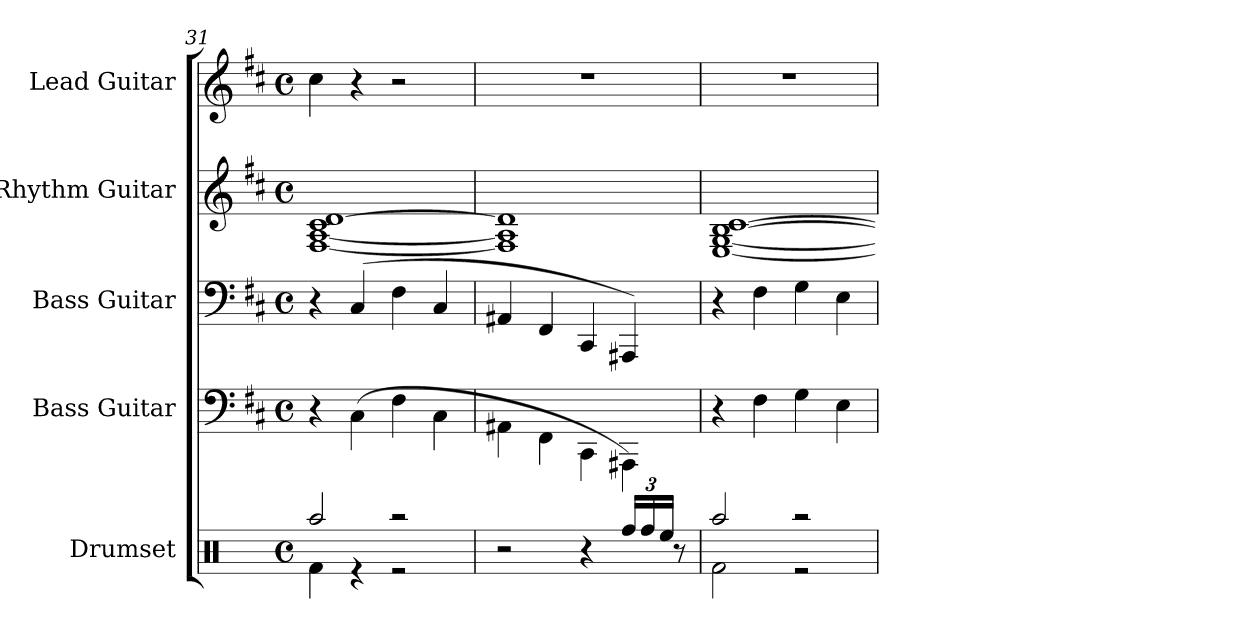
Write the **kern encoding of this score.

**kern	**kern	**kern	**kern	**kern
*part5	*part4	*part3	*part2	*part1
*staff5	*staff4	*staff3	*staff2	*staff1
*I"Drumset	*I"Bass Guitar	*I"Bass Guitar	*I"Rhythm Guitar	*I"Lead Guitar
*I'Drs.	*I'Bass	*I'Bass	*I'Rt.	*I'Ld.
!!LO:LB:g=z
*clefX	*	*clefF4	*clefG2	*clefG2
*k[]	*k[f#c#]	*k[f#c#]	*k[f#c#]	*k[f#c#]
*M4/4	*M4/4	*M4/4	*M4/4	*M4/4
*met(c)	*met(c)	*met(c)	*met(c)	*met(c)
=31	=31	=31	=31	=31
*^	*	*	*	*
2Raa/	4Rf\	4r	4r	[1F# [1A 1c# [1d	4cc#\
.	4r	(4C#\	(4C#/	.	4r
2r	2r	4F#\	4F#\	.	2r
.	.	4C#\	4C#/	.	.
*v	*v	*	*	*	*
=32	=32	=32	=32	=32
2r	4AA#\	4AA#X/	1F#] 1A] 1d]	1r
.	4FF#\	4FF#/	.	.
4r	4CC#\	4CC#/	.	.
*Xbrackettup	*	*	*	*
24Rff/LL	4AAA#\)	4AAA#X/)	.	.
24Rff/	.	.	.	.
24Ree/JJ	.	.	.	.
8r	.	.	.	.
=33	=33	=33	=33	=33
*^	*	*	*	*
2Raa/	2Rf\	4r	4r	[1E [1G [1B [1c#	1r
.	.	4F#\	4F#\	.	.
2r	2r	4G\	4G\	.	.
.	.	4E\	4E\	.	.
*v	*v	*	*	*	*
=	=	=	=	=
*-	*-	*-	*-	*-
